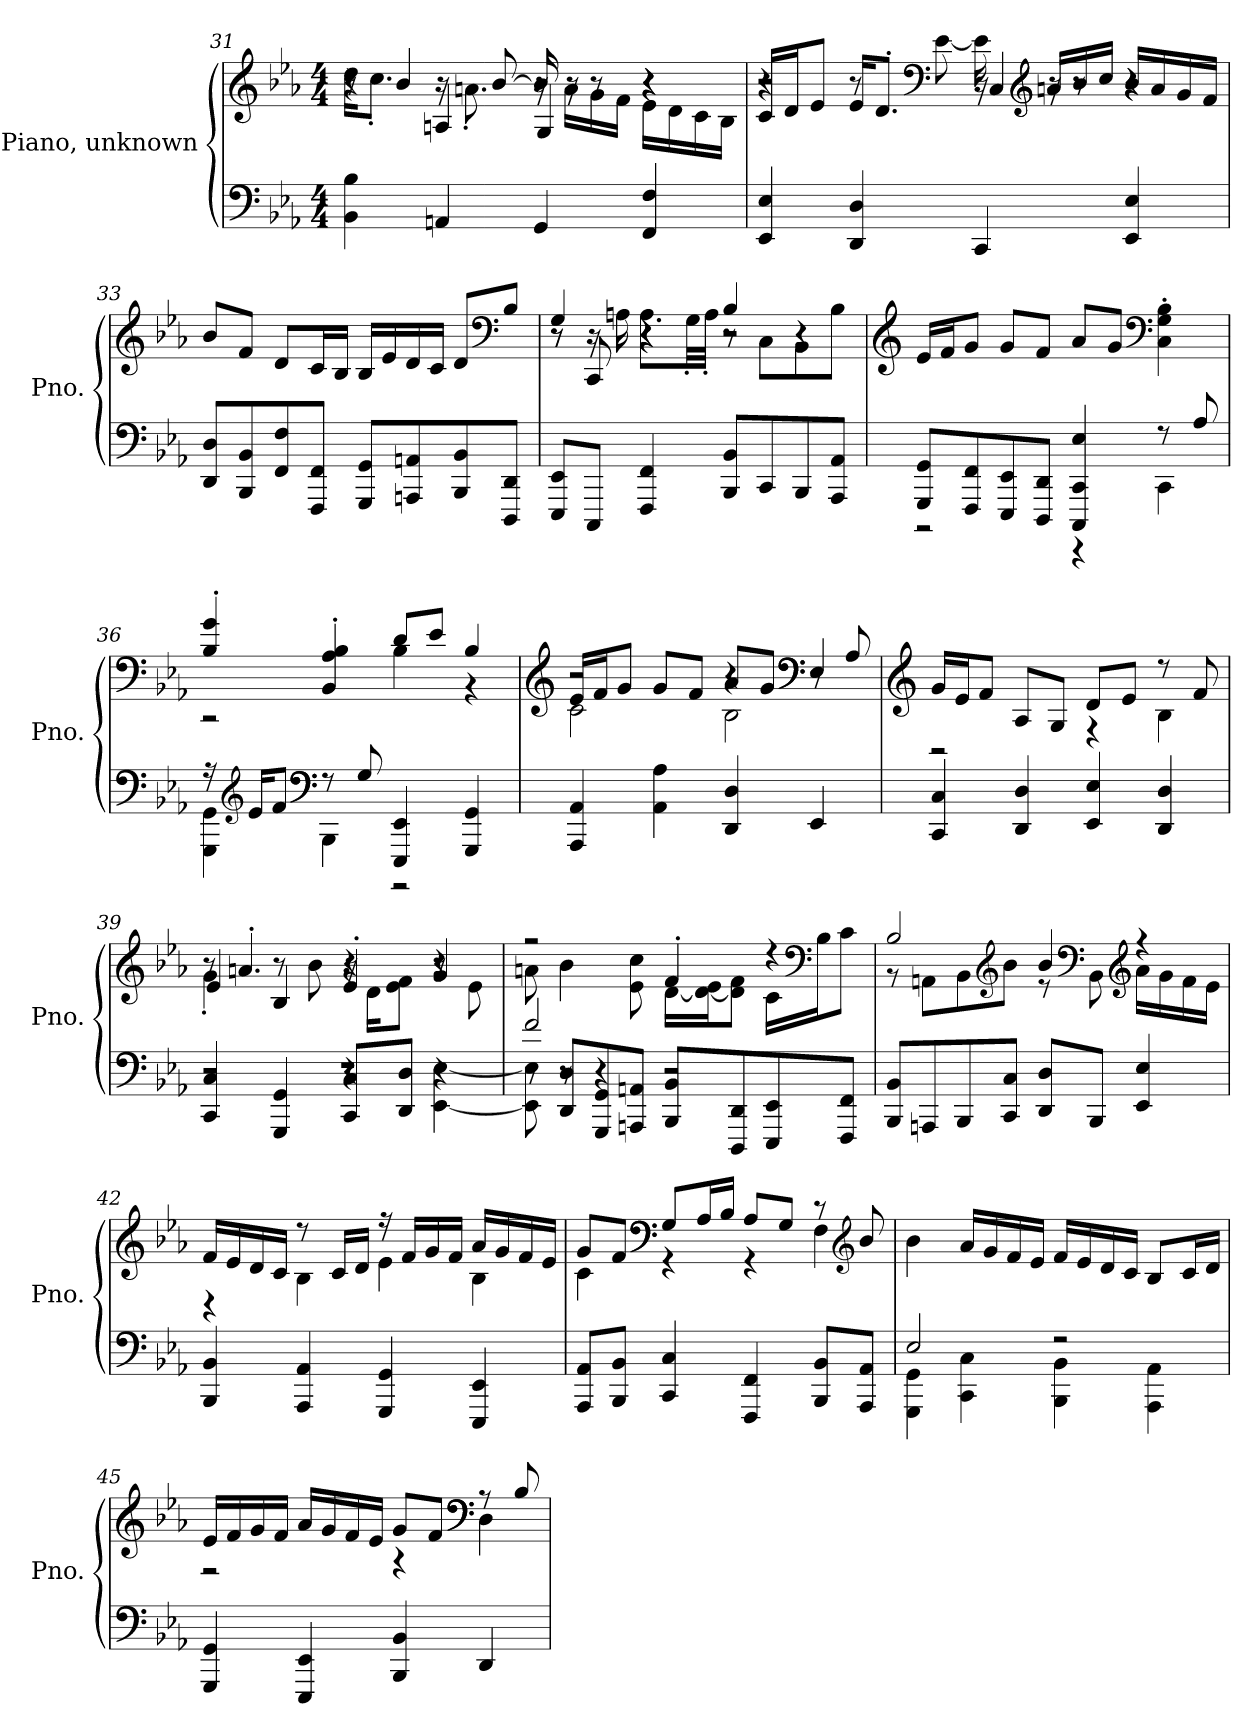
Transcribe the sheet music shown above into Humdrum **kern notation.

**kern	**kern
*part1	*part1
*staff2	*staff1
*I"Piano, unknown	*
*I'Pno.	*
*clefF4	*clefG2
*k[b-e-a-]	*k[b-e-a-]
*M4/4	*M4/4
=31	=31
*	*^
*	*	*^
4BB-\ 4B-\	8r	16dd\KL	4r
.	.	8.cc'\J	.
.	4b-/	.	.
4AAn/	.	16r	4An/
.	.	8.an'\	.
.	[8b-/	.	.
4GG/	16b-/]	16r	4G/
.	16r	16a\LL	.
.	8r	16g\	.
.	.	16f\JJ	.
4FF/ 4F/	4r	16e-\LL	4r
.	.	16d\	.
.	.	16c\	.
.	.	16B-\JJ	.
!!LO:LB:g=z	!!	!!
=32	=32	=32	=32
4EE-/ 4E-/	16c/LL	4r	2r
.	16d/J	.	.
.	8e-/J	.	.
4DD/ 4D/	16e-/KL	8r	.
.	8.d'/J	.	.
*	*clefF4	*	*
.	.	[8e-\	.
4CC/	16r	16e-\]	4C/
*	*clefG2	*	*
.	16an/LL	16r	.
.	16b-/	8r	.
.	16cc/JJ	.	.
4EE-/ 4E-/	16b-/LL	4r	4r
.	16a/	.	.
.	16g/	.	.
.	16f/JJ	.	.
*	*v	*v	*v
=33	=33
8DD/ 8D/L	8b-/L
8BBB-/ 8BB-/	8f/J
8FF/ 8F/	8d/L
8FFF/ 8FF/J	16c/L
.	16B-/JJ
8GGG/ 8GG/L	16B-/LL
.	16e-/
8AAAn/ 8AAn/	16d/
.	16c/JJ
8BBB-/ 8BB-/	8d/L
*	*clefF4
8DDD/ 8DD/J	8B-/J
!!LO:PB:g=z
=34	=34
*	*^
*	*	*^
8EEE-/ 8EE-/L	4G/	8r	8r
8CCC/J	.	16r	8CC/
.	.	16An\	.
4FFF/ 4FF/	4r	8.A\L	4r
.	.	32G'\LL	.
.	.	32A'\JJJ	.
8BBB-/ 8BB-/L	4B-/	8r	2r
8CC/	.	8C\L	.
8BBB-/	4r	8BB-\	.
8AAA-/ 8AA-/J	.	8B-\J	.
*	*v	*v	*v
=35	=35
*	*clefG2
*^	*
8GGG/ 8GG/L	2r	16e-/LL
.	.	16f/J
8FFF/ 8FF/	.	8g/J
8EEE-/ 8EE-/	.	8g/L
8DDD/ 8DD/J	.	8f/J
4CCC/ 4CC/ 4E-/	4r	8a-/L
.	.	8g/J
*	*	*clefF4
8r	4CC\	4C\' 4G\' 4B-\'
8A-/	.	.
=36	=36	=36
*	*	*^
16r	4GGG\ 4GG\	4B-/' 4g/'	2r
*clefG2	*	*	*
16e-/KL	.	.	.
8f/J	.	.	.
*clefF4	*	*	*
8r	4BBB-\	4BB-/' 4A-/' 4B-/'	.
8G/	.	.	.
4EEE-/ 4EE-/	2r	8d/L	4B-\
.	.	8e-/J	.
4GGG/ 4GG/	.	4B-/	4r
*v	*v	*	*
*	*v	*v
!!LO:LB:g=z
=37	=37
*	*clefG2
*	*^
*	*	*^
4AAA-/ 4AA-/	16e-/LL	2c\	2r
.	16f/J	.	.
.	8g/J	.	.
4AA-\ 4A-\	8g/L	.	.
.	8f/J	.	.
4DD/ 4D/	8a-/L	2B-\	4r
.	8g/J	.	.
*	*clefF4	*	*
4EE-/	8r	.	4E-/
.	8A-/	.	.
*	*v	*v	*v
=38	=38
*	*clefG2
*	*^
4CC/ 4C/	16g/LL	2r
.	16e-/J	.
.	8f/J	.
4DD/ 4D/	8A-/L	.
.	8G/J	.
4EE-/ 4E-/	8d/L	4r
.	8e-/J	.
4DD/ 4D/	8r	4B-\
.	8f/	.
=39	=39	=39
*^	*	*^
*	*^	*	*	*
1r	2r	4CC/ 4C/	8r	4g'\	4e-/
.	.	.	4.an'/	.	.
.	.	4GGG/ 4GG/	.	8r	4B-/
.	.	.	.	8b-\	.
.	4r	8CC/ 8C/L	4r	16r	4e-'/
.	.	.	.	16d\KL	.
.	.	8DD/ 8D/J	.	8e-\ 8f\J	.
.	[4EE-\ [4E-\	4r	4g/	8r	4r
.	.	.	.	8e-\	.
*	*	*	*	*v	*v
!!LO:LB:g=z
=40	=40	=40	=40	=40
2f/	8EE-\] 8E-\]	8r	2r	8an\
.	8r	8DD/ 8D/L	.	4b-\
.	4r	8GGG/ 8GG/	.	.
.	.	8AAAn/ 8AAn/J	.	8e-\ 8cc\
2r	2r	8BBB-/ 8BB-/L	4f'/	[16d\LL
.	.	.	.	16d\_ 16e-\J
.	.	8DDD/ 8DD/	.	8d\] 8f\J
.	.	8EEE-/ 8EE-/	4r	16c\LL
*	*	*	*clefF4	*
.	.	.	.	16B-\J
.	.	8FFF/ 8FF/J	.	8c\J
*v	*v	*v	*	*
=41	=41	=41
8BBB-/ 8BB-/L	2B-/	8r
8AAAn/	.	8AAn\L
8BBB-/	.	8BB-\
*	*clefG2	*
8CC/ 8C/J	.	8b-\J
8DD/ 8D/L	4b-/	8r
*	*clefF4	*
8BBB-/J	.	8BB-\
*	*clefG2	*
4EE-/ 4E-/	4r	16a-\LL
.	.	16g\
.	.	16f\
.	.	16e-\JJ
!!LO:LB:g=z	!!
=42	=42	=42
4BBB-/ 4BB-/	16f/LL	4r
.	16e-/	.
.	16d/	.
.	16c/JJ	.
4AAA-/ 4AA-/	8r	4B-\
.	16c/LL	.
.	16d/JJ	.
4GGG/ 4GG/	16r	4e-\
.	16f/LL	.
.	16g/	.
.	16f/JJ	.
4EEE-/ 4EE-/	16a-/LL	4B-\
.	16g/	.
.	16f/	.
.	16e-/JJ	.
=43	=43	=43
8AAA-/ 8AA-/L	8g/L	4c\
8BBB-/ 8BB-/J	8f/J	.
*	*clefF4	*
4CC/ 4C/	8G/L	4r
.	16A-/L	.
.	16B-/JJ	.
4FFF/ 4FF/	8A-/L	4r
.	8G/J	.
8BBB-/ 8BB-/L	8r	4F\
*	*clefG2	*
8AAA-/ 8AA-/J	8b-/	.
*	*v	*v
=44	=44
*^	*
2E-/	4GGG\ 4GG\	4b-\
.	4CC\ 4C\	16a-/LL
.	.	16g/
.	.	16f/
.	.	16e-/JJ
2r	4BBB-\ 4BB-\	16f/LL
.	.	16e-/
.	.	16d/
.	.	16c/JJ
.	4AAA-\ 4AA-\	8B-/L
.	.	16c/L
.	.	16d/JJ
*v	*v	*
!!LO:LB:g=z
=45	=45
*	*^
4GGG/ 4GG/	16e-/LL	2r
.	16f/	.
.	16g/	.
.	16f/JJ	.
4EEE-/ 4EE-/	16a-/LL	.
.	16g/	.
.	16f/	.
.	16e-/JJ	.
4BBB-/ 4BB-/	8g/L	4r
.	8f/J	.
*	*clefF4	*
4DD/	8r	4D\
.	8B-/	.
*	*v	*v
=	=
*-	*-
